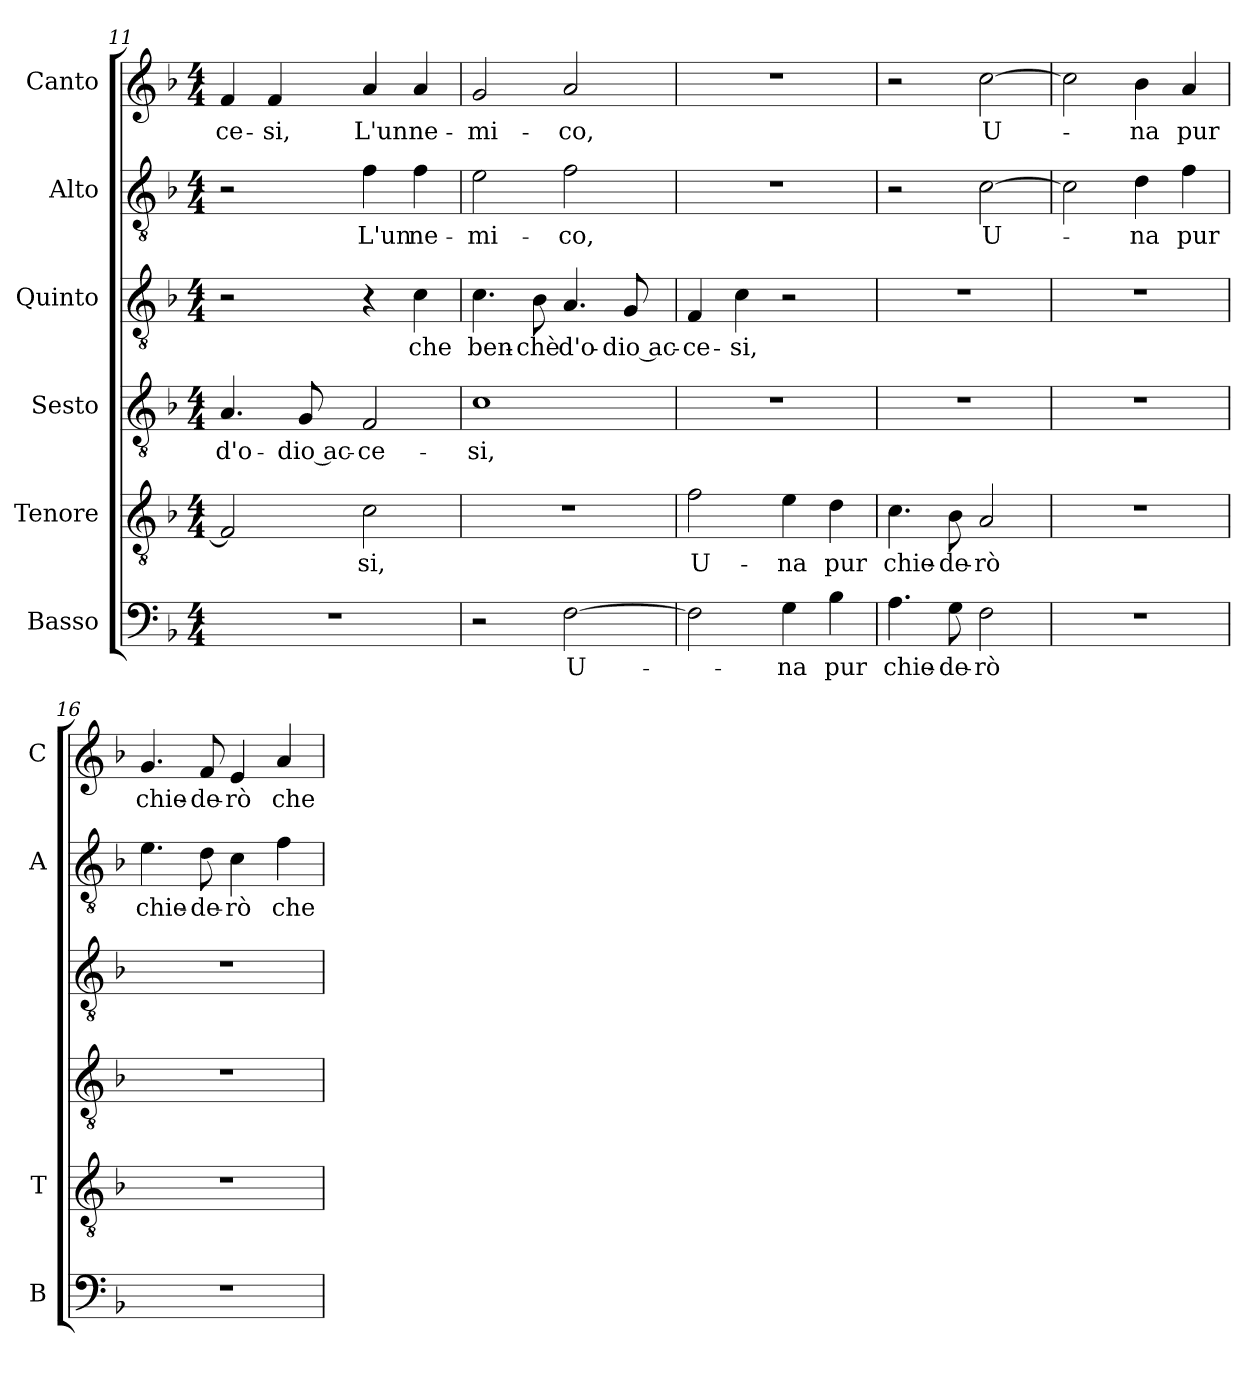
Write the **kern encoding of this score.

**kern	**text	**kern	**text	**kern	**text	**kern	**text	**kern	**text	**kern	**text
*part6	*part6	*part5	*part5	*part4	*part4	*part3	*part3	*part2	*part2	*part1	*part1
*staff6	*staff6	*staff5	*staff5	*staff4	*staff4	*staff3	*staff3	*staff2	*staff2	*staff1	*staff1
*I"Basso	*	*I"Tenore	*	*I"Sesto	*	*I"Quinto	*	*I"Alto	*	*I"Canto	*
*I'B	*	*I'T	*	*	*	*	*	*I'A	*	*I'C	*
*clefF4	*	*clefGv2	*	*clefGv2	*	*clefGv2	*	*clefGv2	*	*clefG2	*
*k[b-]	*	*k[b-]	*	*k[b-]	*	*k[b-]	*	*k[b-]	*	*k[b-]	*
*F:	*	*F:	*	*F:	*	*F:	*	*F:	*	*F:	*
*M4/4	*	*M4/4	*	*M4/4	*	*M4/4	*	*M4/4	*	*M4/4	*
=11	=11	=11	=11	=11	=11	=11	=11	=11	=11	=11	=11
!	!	!	!	!	!LO:LY:b	!	!	!	!	!	!
!	!	!	!	!	!	!	!	!	!	!	!LO:LY:b
1r	.	2F/]	.	4.A/	d'o-	2r	.	2r	.	4f/	-ce-
!	!	!	!	!	!	!	!	!	!	!	!LO:LY:b
.	.	.	.	.	.	.	.	.	.	4f/	-si,
!	!	!	!	!	!LO:LY:b	!	!	!	!	!	!
.	.	.	.	8G/	-dio ac-	.	.	.	.	.	.
!	!	!	!LO:LY:b	!	!	!	!	!	!	!	!
!	!	!	!	!	!LO:LY:b	!	!	!	!	!	!
!	!	!	!	!	!	!	!	!	!LO:LY:b	!	!
!	!	!	!	!	!	!	!	!	!	!	!LO:LY:b
.	.	2c\	-si,	2F/	-ce-	4r	.	4f\	L'un	4a/	L'un
!	!	!	!	!	!	!	!LO:LY:b	!	!	!	!
!	!	!	!	!	!	!	!	!	!LO:LY:b	!	!
!	!	!	!	!	!	!	!	!	!	!	!LO:LY:b
.	.	.	.	.	.	4c\	che	4f\	ne-	4a/	ne-
=12	=12	=12	=12	=12	=12	=12	=12	=12	=12	=12	=12
!	!	!	!	!	!LO:LY:b	!	!	!	!	!	!
!	!	!	!	!	!	!	!LO:LY:b	!	!	!	!
!	!	!	!	!	!	!	!	!	!LO:LY:b	!	!
!	!	!	!	!	!	!	!	!	!	!	!LO:LY:b
2r	.	1r	.	1c	-si,	4.c\	ben-	2e\	-mi-	2g/	-mi-
!	!	!	!	!	!	!	!LO:LY:b	!	!	!	!
.	.	.	.	.	.	8B-\	-chè	.	.	.	.
!	!LO:LY:b	!	!	!	!	!	!	!	!	!	!
!	!	!	!	!	!	!	!LO:LY:b	!	!	!	!
!	!	!	!	!	!	!	!	!	!LO:LY:b	!	!
!	!	!	!	!	!	!	!	!	!	!	!LO:LY:b
[2F\	U-	.	.	.	.	4.A/	d'o-	2f\	-co,	2a/	-co,
!	!	!	!	!	!	!	!LO:LY:b	!	!	!	!
.	.	.	.	.	.	8G/	-dio ac-	.	.	.	.
=13	=13	=13	=13	=13	=13	=13	=13	=13	=13	=13	=13
!	!	!	!LO:LY:b	!	!	!	!	!	!	!	!
!	!	!	!	!	!	!	!LO:LY:b	!	!	!	!
2F\]	.	2f\	U-	1r	.	4F/	-ce-	1r	.	1r	.
!	!	!	!	!	!	!	!LO:LY:b	!	!	!	!
.	.	.	.	.	.	4c\	-si,	.	.	.	.
!	!LO:LY:b	!	!	!	!	!	!	!	!	!	!
!	!	!	!LO:LY:b	!	!	!	!	!	!	!	!
4G\	-na	4e\	-na	.	.	2r	.	.	.	.	.
!	!LO:LY:b	!	!	!	!	!	!	!	!	!	!
!	!	!	!LO:LY:b	!	!	!	!	!	!	!	!
4B-\	pur	4d\	pur	.	.	.	.	.	.	.	.
=14	=14	=14	=14	=14	=14	=14	=14	=14	=14	=14	=14
!	!LO:LY:b	!	!	!	!	!	!	!	!	!	!
!	!	!	!LO:LY:b	!	!	!	!	!	!	!	!
4.A\	chie-	4.c\	chie-	1r	.	1r	.	2r	.	2r	.
!	!LO:LY:b	!	!	!	!	!	!	!	!	!	!
!	!	!	!LO:LY:b	!	!	!	!	!	!	!	!
8G\	-de-	8B-\	-de-	.	.	.	.	.	.	.	.
!	!LO:LY:b	!	!	!	!	!	!	!	!	!	!
!	!	!	!LO:LY:b	!	!	!	!	!	!	!	!
!	!	!	!	!	!	!	!	!	!LO:LY:b	!	!
!	!	!	!	!	!	!	!	!	!	!	!LO:LY:b
2F\	-rò	2A/	-rò	.	.	.	.	[2c\	U-	[2cc\	U-
!!LO:LB:g=z
=15	=15	=15	=15	=15	=15	=15	=15	=15	=15	=15	=15
1r	.	1r	.	1r	.	1r	.	2c\]	.	2cc\]	.
!	!	!	!	!	!	!	!	!	!LO:LY:b	!	!
!	!	!	!	!	!	!	!	!	!	!	!LO:LY:b
.	.	.	.	.	.	.	.	4d\	-na	4b-\	-na
!	!	!	!	!	!	!	!	!	!LO:LY:b	!	!
!	!	!	!	!	!	!	!	!	!	!	!LO:LY:b
.	.	.	.	.	.	.	.	4f\	pur	4a/	pur
=16	=16	=16	=16	=16	=16	=16	=16	=16	=16	=16	=16
!	!	!	!	!	!	!	!	!	!LO:LY:b	!	!
!	!	!	!	!	!	!	!	!	!	!	!LO:LY:b
1r	.	1r	.	1r	.	1r	.	4.e\	chie-	4.g/	chie-
!	!	!	!	!	!	!	!	!	!LO:LY:b	!	!
!	!	!	!	!	!	!	!	!	!	!	!LO:LY:b
.	.	.	.	.	.	.	.	8d\	-de-	8f/	-de-
!	!	!	!	!	!	!	!	!	!LO:LY:b	!	!
!	!	!	!	!	!	!	!	!	!	!	!LO:LY:b
.	.	.	.	.	.	.	.	4c\	-rò	4e/	-rò
!	!	!	!	!	!	!	!	!	!LO:LY:b	!	!
!	!	!	!	!	!	!	!	!	!	!	!LO:LY:b
.	.	.	.	.	.	.	.	4f\	che	4a/	che
=	=	=	=	=	=	=	=	=	=	=	=
*-	*-	*-	*-	*-	*-	*-	*-	*-	*-	*-	*-
